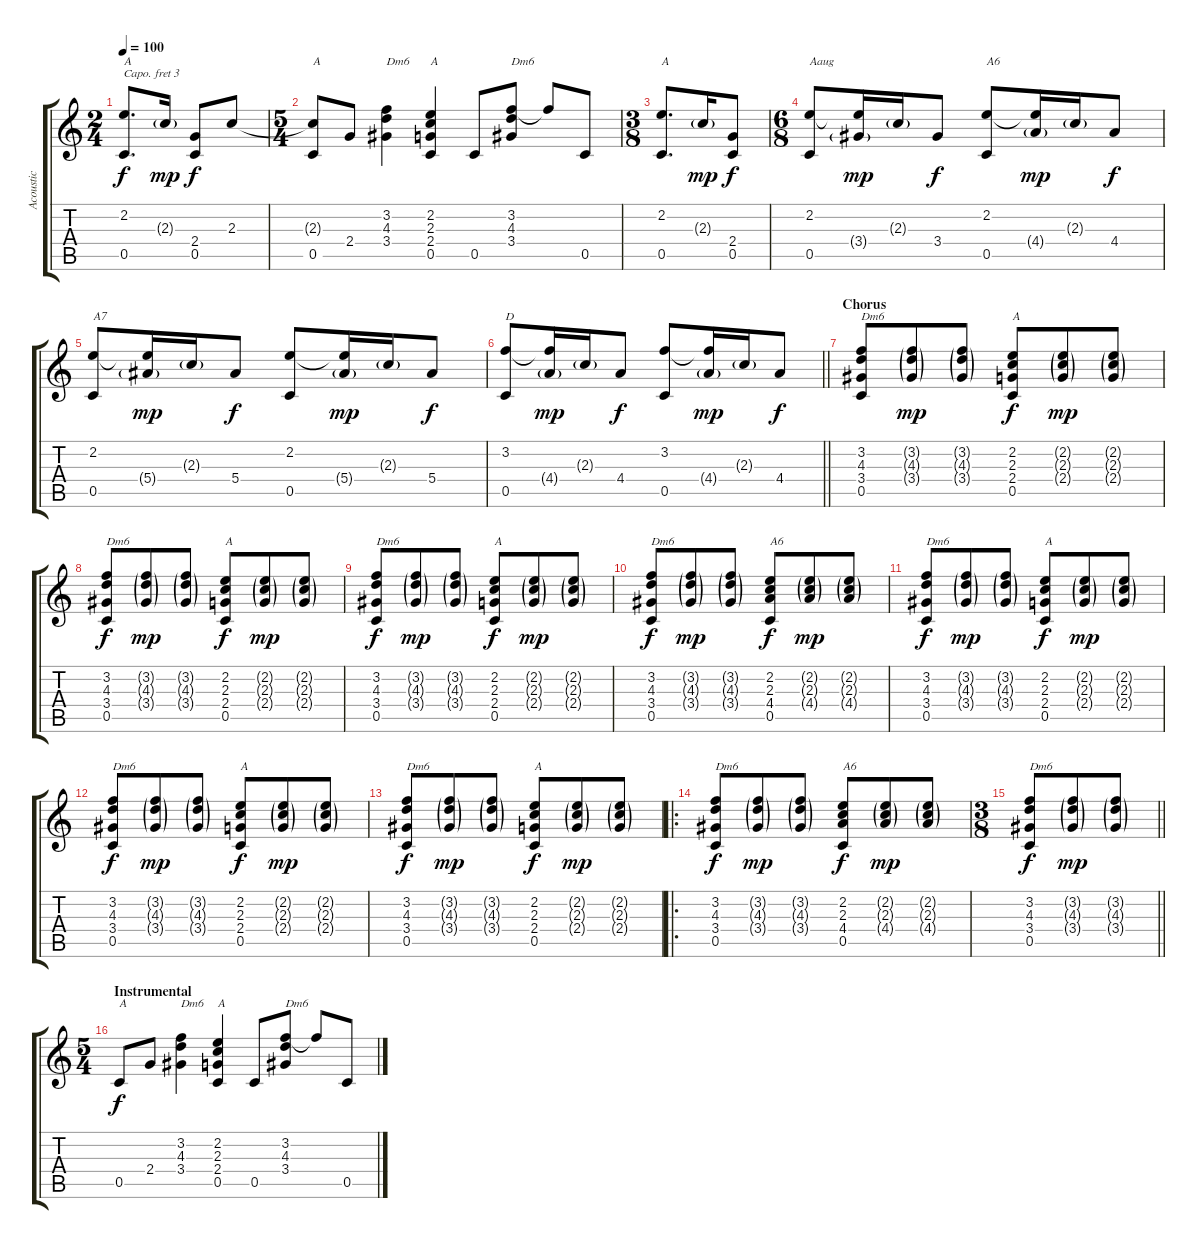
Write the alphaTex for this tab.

\track ("Acoustic" "Acoustic") {instrument acousticguitarsteel}
\staff {score tabs}
\capo 3
\tuning (E4 B3 G3 D3 A2 E2) {hide}
\ts (2 4)
\tempo 100
\clef g2
\ks c
(2.2 0.5).8{d txt "A" dy f} 2.3{g}.16{dy mp} (2.4 0.5).8{dy f} 2.3.8 |
\ts (5 4)
(2.3{t} 0.5).8{txt "A"} 2.4.8 (3.2 4.3 3.4).4{txt "Dm6"} (2.2 2.3 2.4 0.5).4{txt "A"} 0.5.8 (3.2 4.3 3.4).8{txt "Dm6"} 3.2{t}.8 0.5.8 |
\ts (3 8)
(2.2 0.5).8{d txt "A"} 2.3{g}.16{dy mp} (2.4 0.5).8{dy f} |
\ts (6 8)
(2.2 0.5).8{txt "Aaug"} (2.2{t} 3.4{g}).16{dy mp} 2.3{g}.16 3.4.8{dy f} (2.2 0.5).8{txt "A6"} (2.2{t} 4.4{g}).16{dy mp} 2.3{g}.16 4.4.8{dy f} |
(2.2 0.5).8{txt "A7"} (2.2{t} 5.4{g}).16{dy mp} 2.3{g}.16 5.4.8{dy f} (2.2 0.5).8 (2.2{t} 5.4{g}).16{dy mp} 2.3{g}.16 5.4.8{dy f} |
\barLineRight lightlight
(3.2 0.5).8{txt "D"} (3.2{t} 4.4{g}).16{dy mp} 2.3{g}.16 4.4.8{dy f} (3.2 0.5).8 (3.2{t} 4.4{g}).16{dy mp} 2.3{g}.16 4.4.8{dy f} |
\section ("" "Chorus")
(3.2 4.3 3.4 0.5).8{txt "Dm6"} (3.2{g} 4.3{g} 3.4{g}).8{dy mp} (3.2{g} 4.3{g} 3.4{g}).8 (2.2 2.3 2.4 0.5).8{txt "A" dy f} (2.2{g} 2.3{g} 2.4{g}).8{dy mp} (2.2{g} 2.3{g} 2.4{g}).8 |
(3.2 4.3 3.4 0.5).8{txt "Dm6" dy f} (3.2{g} 4.3{g} 3.4{g}).8{dy mp} (3.2{g} 4.3{g} 3.4{g}).8 (2.2 2.3 2.4 0.5).8{txt "A" dy f} (2.2{g} 2.3{g} 2.4{g}).8{dy mp} (2.2{g} 2.3{g} 2.4{g}).8 |
(3.2 4.3 3.4 0.5).8{txt "Dm6" dy f} (3.2{g} 4.3{g} 3.4{g}).8{dy mp} (3.2{g} 4.3{g} 3.4{g}).8 (2.2 2.3 2.4 0.5).8{txt "A" dy f} (2.2{g} 2.3{g} 2.4{g}).8{dy mp} (2.2{g} 2.3{g} 2.4{g}).8 |
(3.2 4.3 3.4 0.5).8{txt "Dm6" dy f} (3.2{g} 4.3{g} 3.4{g}).8{dy mp} (3.2{g} 4.3{g} 3.4{g}).8 (2.2 2.3 4.4 0.5).8{txt "A6" dy f} (2.2{g} 2.3{g} 4.4{g}).8{dy mp} (2.2{g} 2.3{g} 4.4{g}).8 |
(3.2 4.3 3.4 0.5).8{txt "Dm6" dy f} (3.2{g} 4.3{g} 3.4{g}).8{dy mp} (3.2{g} 4.3{g} 3.4{g}).8 (2.2 2.3 2.4 0.5).8{txt "A" dy f} (2.2{g} 2.3{g} 2.4{g}).8{dy mp} (2.2{g} 2.3{g} 2.4{g}).8 |
(3.2 4.3 3.4 0.5).8{txt "Dm6" dy f} (3.2{g} 4.3{g} 3.4{g}).8{dy mp} (3.2{g} 4.3{g} 3.4{g}).8 (2.2 2.3 2.4 0.5).8{txt "A" dy f} (2.2{g} 2.3{g} 2.4{g}).8{dy mp} (2.2{g} 2.3{g} 2.4{g}).8 |
(3.2 4.3 3.4 0.5).8{txt "Dm6" dy f} (3.2{g} 4.3{g} 3.4{g}).8{dy mp} (3.2{g} 4.3{g} 3.4{g}).8 (2.2 2.3 2.4 0.5).8{txt "A" dy f} (2.2{g} 2.3{g} 2.4{g}).8{dy mp} (2.2{g} 2.3{g} 2.4{g}).8 |
\ro
(3.2 4.3 3.4 0.5).8{txt "Dm6" dy f} (3.2{g} 4.3{g} 3.4{g}).8{dy mp} (3.2{g} 4.3{g} 3.4{g}).8 (2.2 2.3 4.4 0.5).8{txt "A6" dy f} (2.2{g} 2.3{g} 4.4{g}).8{dy mp} (2.2{g} 2.3{g} 4.4{g}).8 |
\ts (3 8)
\barLineRight lightlight
(3.2 4.3 3.4 0.5).8{txt "Dm6" dy f} (3.2{g} 4.3{g} 3.4{g}).8{dy mp} (3.2{g} 4.3{g} 3.4{g}).8 |
\ts (5 4)
\section ("" "Instrumental")
0.5.8{txt "A" dy f} 2.4.8 (3.2 4.3 3.4).4{txt "Dm6"} (2.2 2.3 2.4 0.5).4{txt "A"} 0.5.8 (3.2 4.3 3.4).8{txt "Dm6"} 3.2{t}.8 0.5.8
